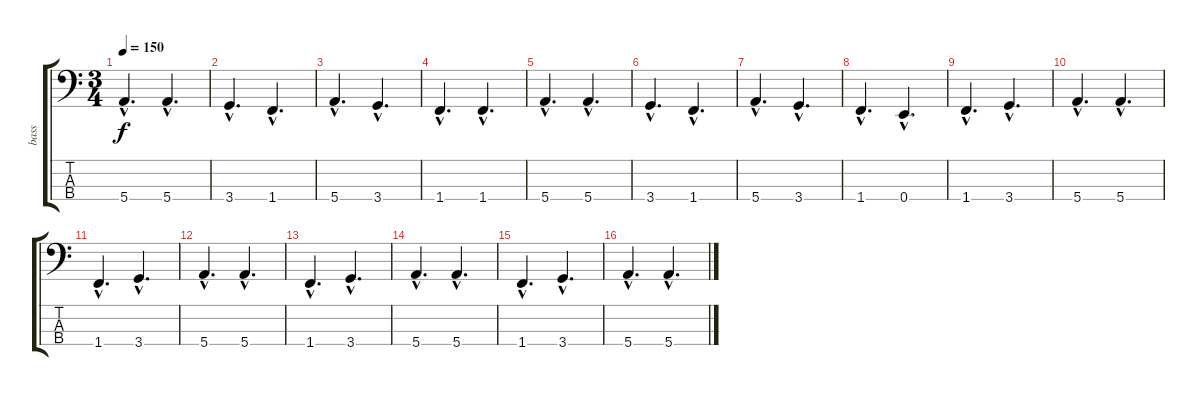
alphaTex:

\track ("bass" "bass") {instrument electricbassfinger}
\staff {score tabs}
\tuning (G2 D2 A1 E1) {hide}
\ts (3 4)
\tempo 150
\clef f4
\ks c
5.4{hac}.4{d dy f} 5.4{hac}.4{d} |
3.4{hac}.4{d} 1.4{hac}.4{d} |
5.4{hac}.4{d} 3.4{hac}.4{d} |
1.4{hac}.4{d} 1.4{hac}.4{d} |
5.4{hac}.4{d} 5.4{hac}.4{d} |
3.4{hac}.4{d} 1.4{hac}.4{d} |
5.4{hac}.4{d} 3.4{hac}.4{d} |
1.4{hac}.4{d} 0.4{hac}.4{d} |
1.4{hac}.4{d} 3.4{hac}.4{d} |
5.4{hac}.4{d} 5.4{hac}.4{d} |
1.4{hac}.4{d} 3.4{hac}.4{d} |
5.4{hac}.4{d} 5.4{hac}.4{d} |
1.4{hac}.4{d} 3.4{hac}.4{d} |
5.4{hac}.4{d} 5.4{hac}.4{d} |
1.4{hac}.4{d} 3.4{hac}.4{d} |
5.4{hac}.4{d} 5.4{hac}.4{d}
